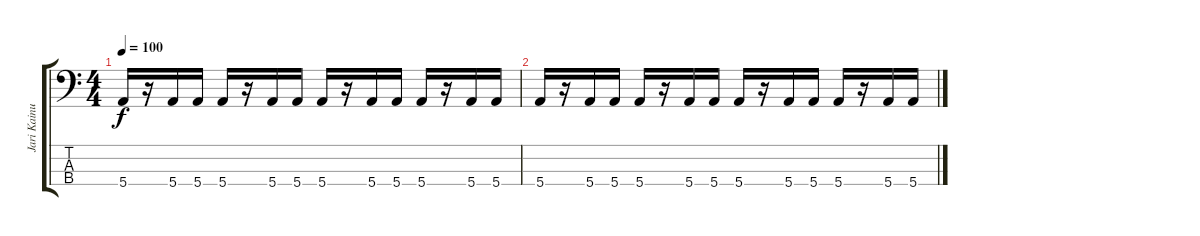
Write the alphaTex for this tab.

\track ("Jari Kainulainen" "Jari Kainu") {instrument electricbassfinger}
\staff {score tabs}
\tuning (G2 D2 A1 E1) {hide}
\ts (4 4)
\tempo 100
\clef f4
\ks c
5.4.16{dy f} r.16 5.4.16 5.4.16 5.4.16 r.16 5.4.16 5.4.16 5.4.16 r.16 5.4.16 5.4.16 5.4.16 r.16 5.4.16 5.4.16 |
5.4.16 r.16 5.4.16 5.4.16 5.4.16 r.16 5.4.16 5.4.16 5.4.16 r.16 5.4.16 5.4.16 5.4.16 r.16 5.4.16 5.4.16
